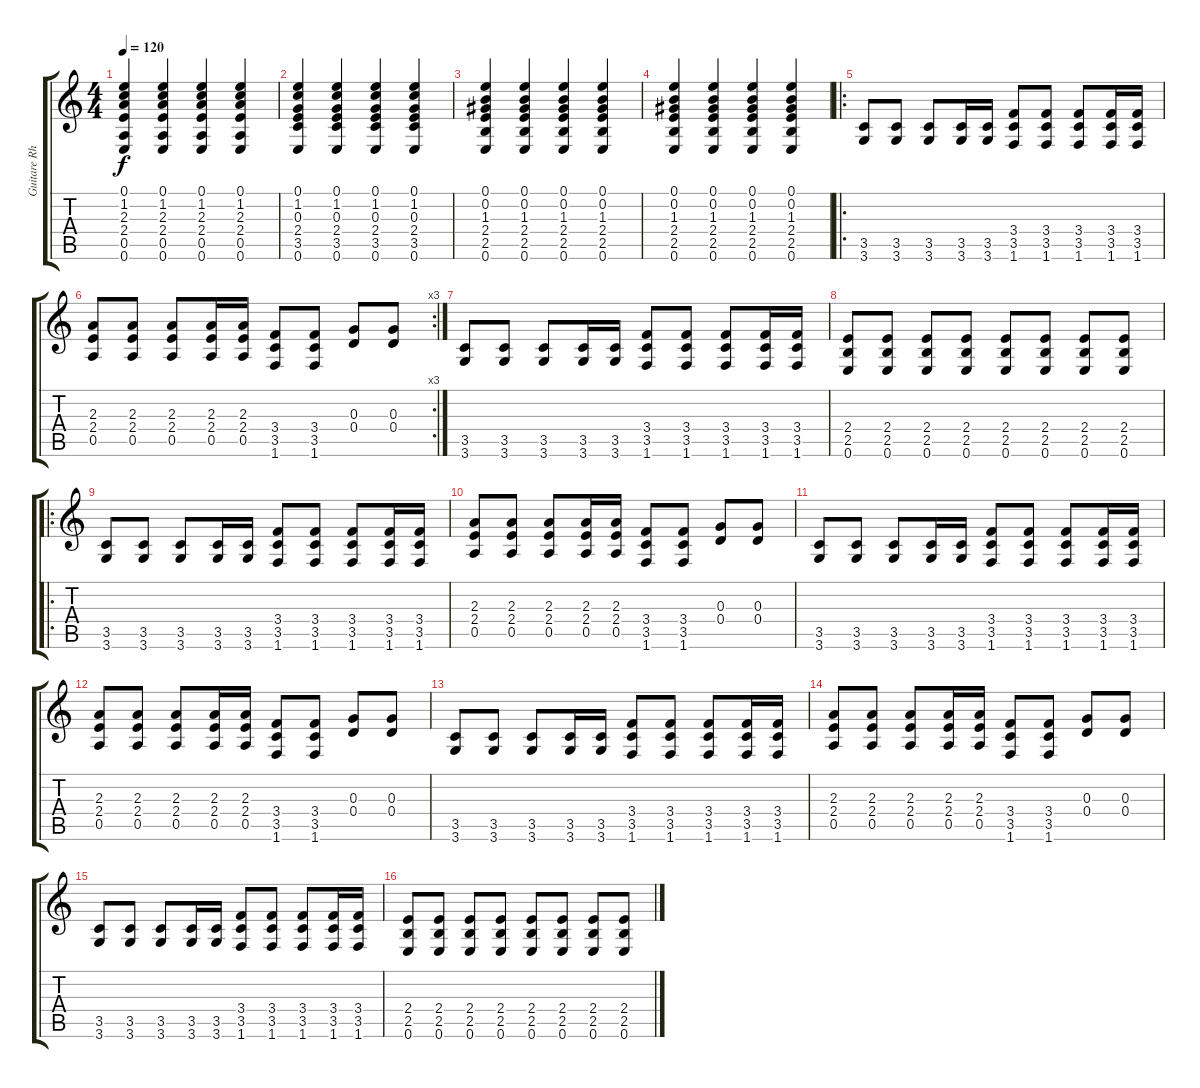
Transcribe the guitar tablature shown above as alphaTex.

\track ("Guitare Rhytmique" "Guitare Rh") {instrument distortionguitar}
\staff {score tabs}
\tuning (E4 B3 G3 D3 A2 E2) {hide}
\ts (4 4)
\tempo 120
\clef g2
\ks c
(0.1 1.2 2.3 2.4 0.5 0.6).4{dy f} (0.1 1.2 2.3 2.4 0.5 0.6).4 (0.1 1.2 2.3 2.4 0.5 0.6).4 (0.1 1.2 2.3 2.4 0.5 0.6).4 |
(0.1 1.2 0.3 2.4 3.5 0.6).4 (0.1 1.2 0.3 2.4 3.5 0.6).4 (0.1 1.2 0.3 2.4 3.5 0.6).4 (0.1 1.2 0.3 2.4 3.5 0.6).4 |
(0.1 0.2 1.3 2.4 2.5 0.6).4 (0.1 0.2 1.3 2.4 2.5 0.6).4 (0.1 0.2 1.3 2.4 2.5 0.6).4 (0.1 0.2 1.3 2.4 2.5 0.6).4 |
(0.1 0.2 1.3 2.4 2.5 0.6).4 (0.1 0.2 1.3 2.4 2.5 0.6).4 (0.1 0.2 1.3 2.4 2.5 0.6).4 (0.1 0.2 1.3 2.4 2.5 0.6).4 |
\ro
(3.5 3.6).8 (3.5 3.6).8 (3.5 3.6).8 (3.5 3.6).16 (3.5 3.6).16 (3.4 3.5 1.6).8 (3.4 3.5 1.6).8 (3.4 3.5 1.6).8 (3.4 3.5 1.6).16 (3.4 3.5 1.6).16 |
\rc 3
(2.3 2.4 0.5).8 (2.3 2.4 0.5).8 (2.3 2.4 0.5).8 (2.3 2.4 0.5).16 (2.3 2.4 0.5).16 (3.4 3.5 1.6).8 (3.4 3.5 1.6).8 (0.3 0.4).8 (0.3 0.4).8 |
(3.5 3.6).8 (3.5 3.6).8 (3.5 3.6).8 (3.5 3.6).16 (3.5 3.6).16 (3.4 3.5 1.6).8 (3.4 3.5 1.6).8 (3.4 3.5 1.6).8 (3.4 3.5 1.6).16 (3.4 3.5 1.6).16 |
(2.4 2.5 0.6).8 (2.4 2.5 0.6).8 (2.4 2.5 0.6).8 (2.4 2.5 0.6).8 (2.4 2.5 0.6).8 (2.4 2.5 0.6).8 (2.4 2.5 0.6).8 (2.4 2.5 0.6).8 |
\ro
(3.5 3.6).8 (3.5 3.6).8 (3.5 3.6).8 (3.5 3.6).16 (3.5 3.6).16 (3.4 3.5 1.6).8 (3.4 3.5 1.6).8 (3.4 3.5 1.6).8 (3.4 3.5 1.6).16 (3.4 3.5 1.6).16 |
(2.3 2.4 0.5).8 (2.3 2.4 0.5).8 (2.3 2.4 0.5).8 (2.3 2.4 0.5).16 (2.3 2.4 0.5).16 (3.4 3.5 1.6).8 (3.4 3.5 1.6).8 (0.3 0.4).8 (0.3 0.4).8 |
(3.5 3.6).8 (3.5 3.6).8 (3.5 3.6).8 (3.5 3.6).16 (3.5 3.6).16 (3.4 3.5 1.6).8 (3.4 3.5 1.6).8 (3.4 3.5 1.6).8 (3.4 3.5 1.6).16 (3.4 3.5 1.6).16 |
(2.3 2.4 0.5).8 (2.3 2.4 0.5).8 (2.3 2.4 0.5).8 (2.3 2.4 0.5).16 (2.3 2.4 0.5).16 (3.4 3.5 1.6).8 (3.4 3.5 1.6).8 (0.3 0.4).8 (0.3 0.4).8 |
(3.5 3.6).8 (3.5 3.6).8 (3.5 3.6).8 (3.5 3.6).16 (3.5 3.6).16 (3.4 3.5 1.6).8 (3.4 3.5 1.6).8 (3.4 3.5 1.6).8 (3.4 3.5 1.6).16 (3.4 3.5 1.6).16 |
(2.3 2.4 0.5).8 (2.3 2.4 0.5).8 (2.3 2.4 0.5).8 (2.3 2.4 0.5).16 (2.3 2.4 0.5).16 (3.4 3.5 1.6).8 (3.4 3.5 1.6).8 (0.3 0.4).8 (0.3 0.4).8 |
(3.5 3.6).8 (3.5 3.6).8 (3.5 3.6).8 (3.5 3.6).16 (3.5 3.6).16 (3.4 3.5 1.6).8 (3.4 3.5 1.6).8 (3.4 3.5 1.6).8 (3.4 3.5 1.6).16 (3.4 3.5 1.6).16 |
(2.4 2.5 0.6).8 (2.4 2.5 0.6).8 (2.4 2.5 0.6).8 (2.4 2.5 0.6).8 (2.4 2.5 0.6).8 (2.4 2.5 0.6).8 (2.4 2.5 0.6).8 (2.4 2.5 0.6).8
